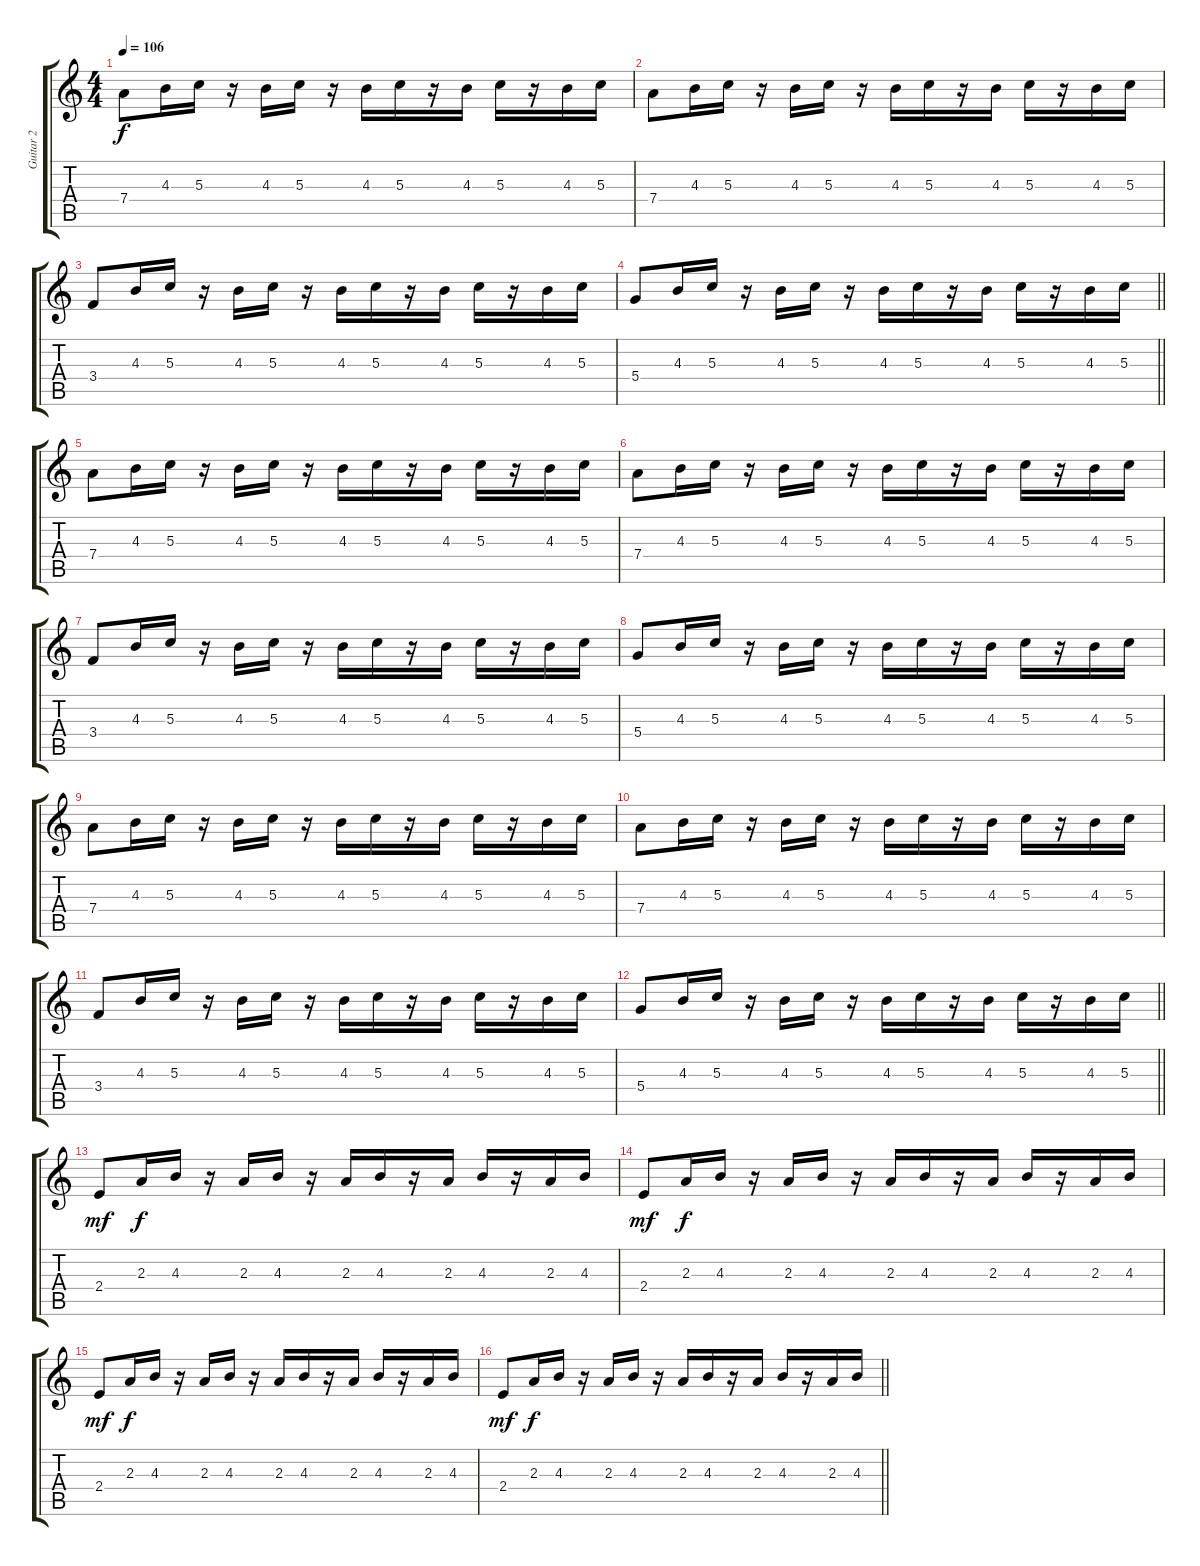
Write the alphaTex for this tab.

\track ("Guitar 2" "Guitar 2") {instrument overdrivenguitar}
\staff {score tabs}
\tuning (E4 B3 G3 D3 A2 E2) {hide}
\ts (4 4)
\tempo 106
\clef g2
\ks c
7.4.8{dy f} 4.3.16 5.3.16 r.16 4.3.16 5.3.16 r.16 4.3.16 5.3.16 r.16 4.3.16 5.3.16 r.16 4.3.16 5.3.16 |
7.4.8 4.3.16 5.3.16 r.16 4.3.16 5.3.16 r.16 4.3.16 5.3.16 r.16 4.3.16 5.3.16 r.16 4.3.16 5.3.16 |
3.4.8 4.3.16 5.3.16 r.16 4.3.16 5.3.16 r.16 4.3.16 5.3.16 r.16 4.3.16 5.3.16 r.16 4.3.16 5.3.16 |
\barLineRight lightlight
5.4.8 4.3.16 5.3.16 r.16 4.3.16 5.3.16 r.16 4.3.16 5.3.16 r.16 4.3.16 5.3.16 r.16 4.3.16 5.3.16 |
\section ("" "")
7.4.8 4.3.16 5.3.16 r.16 4.3.16 5.3.16 r.16 4.3.16 5.3.16 r.16 4.3.16 5.3.16 r.16 4.3.16 5.3.16 |
7.4.8 4.3.16 5.3.16 r.16 4.3.16 5.3.16 r.16 4.3.16 5.3.16 r.16 4.3.16 5.3.16 r.16 4.3.16 5.3.16 |
3.4.8 4.3.16 5.3.16 r.16 4.3.16 5.3.16 r.16 4.3.16 5.3.16 r.16 4.3.16 5.3.16 r.16 4.3.16 5.3.16 |
5.4.8 4.3.16 5.3.16 r.16 4.3.16 5.3.16 r.16 4.3.16 5.3.16 r.16 4.3.16 5.3.16 r.16 4.3.16 5.3.16 |
7.4.8 4.3.16 5.3.16 r.16 4.3.16 5.3.16 r.16 4.3.16 5.3.16 r.16 4.3.16 5.3.16 r.16 4.3.16 5.3.16 |
7.4.8 4.3.16 5.3.16 r.16 4.3.16 5.3.16 r.16 4.3.16 5.3.16 r.16 4.3.16 5.3.16 r.16 4.3.16 5.3.16 |
3.4.8 4.3.16 5.3.16 r.16 4.3.16 5.3.16 r.16 4.3.16 5.3.16 r.16 4.3.16 5.3.16 r.16 4.3.16 5.3.16 |
\barLineRight lightlight
5.4.8 4.3.16 5.3.16 r.16 4.3.16 5.3.16 r.16 4.3.16 5.3.16 r.16 4.3.16 5.3.16 r.16 4.3.16 5.3.16 |
2.4.8{dy mf} 2.3.16{dy f} 4.3.16 r.16 2.3.16 4.3.16 r.16 2.3.16 4.3.16 r.16 2.3.16 4.3.16 r.16 2.3.16 4.3.16 |
2.4.8{dy mf} 2.3.16{dy f} 4.3.16 r.16 2.3.16 4.3.16 r.16 2.3.16 4.3.16 r.16 2.3.16 4.3.16 r.16 2.3.16 4.3.16 |
2.4.8{dy mf} 2.3.16{dy f} 4.3.16 r.16 2.3.16 4.3.16 r.16 2.3.16 4.3.16 r.16 2.3.16 4.3.16 r.16 2.3.16 4.3.16 |
\barLineRight lightlight
2.4.8{dy mf} 2.3.16{dy f} 4.3.16 r.16 2.3.16 4.3.16 r.16 2.3.16 4.3.16 r.16 2.3.16 4.3.16 r.16 2.3.16 4.3.16
